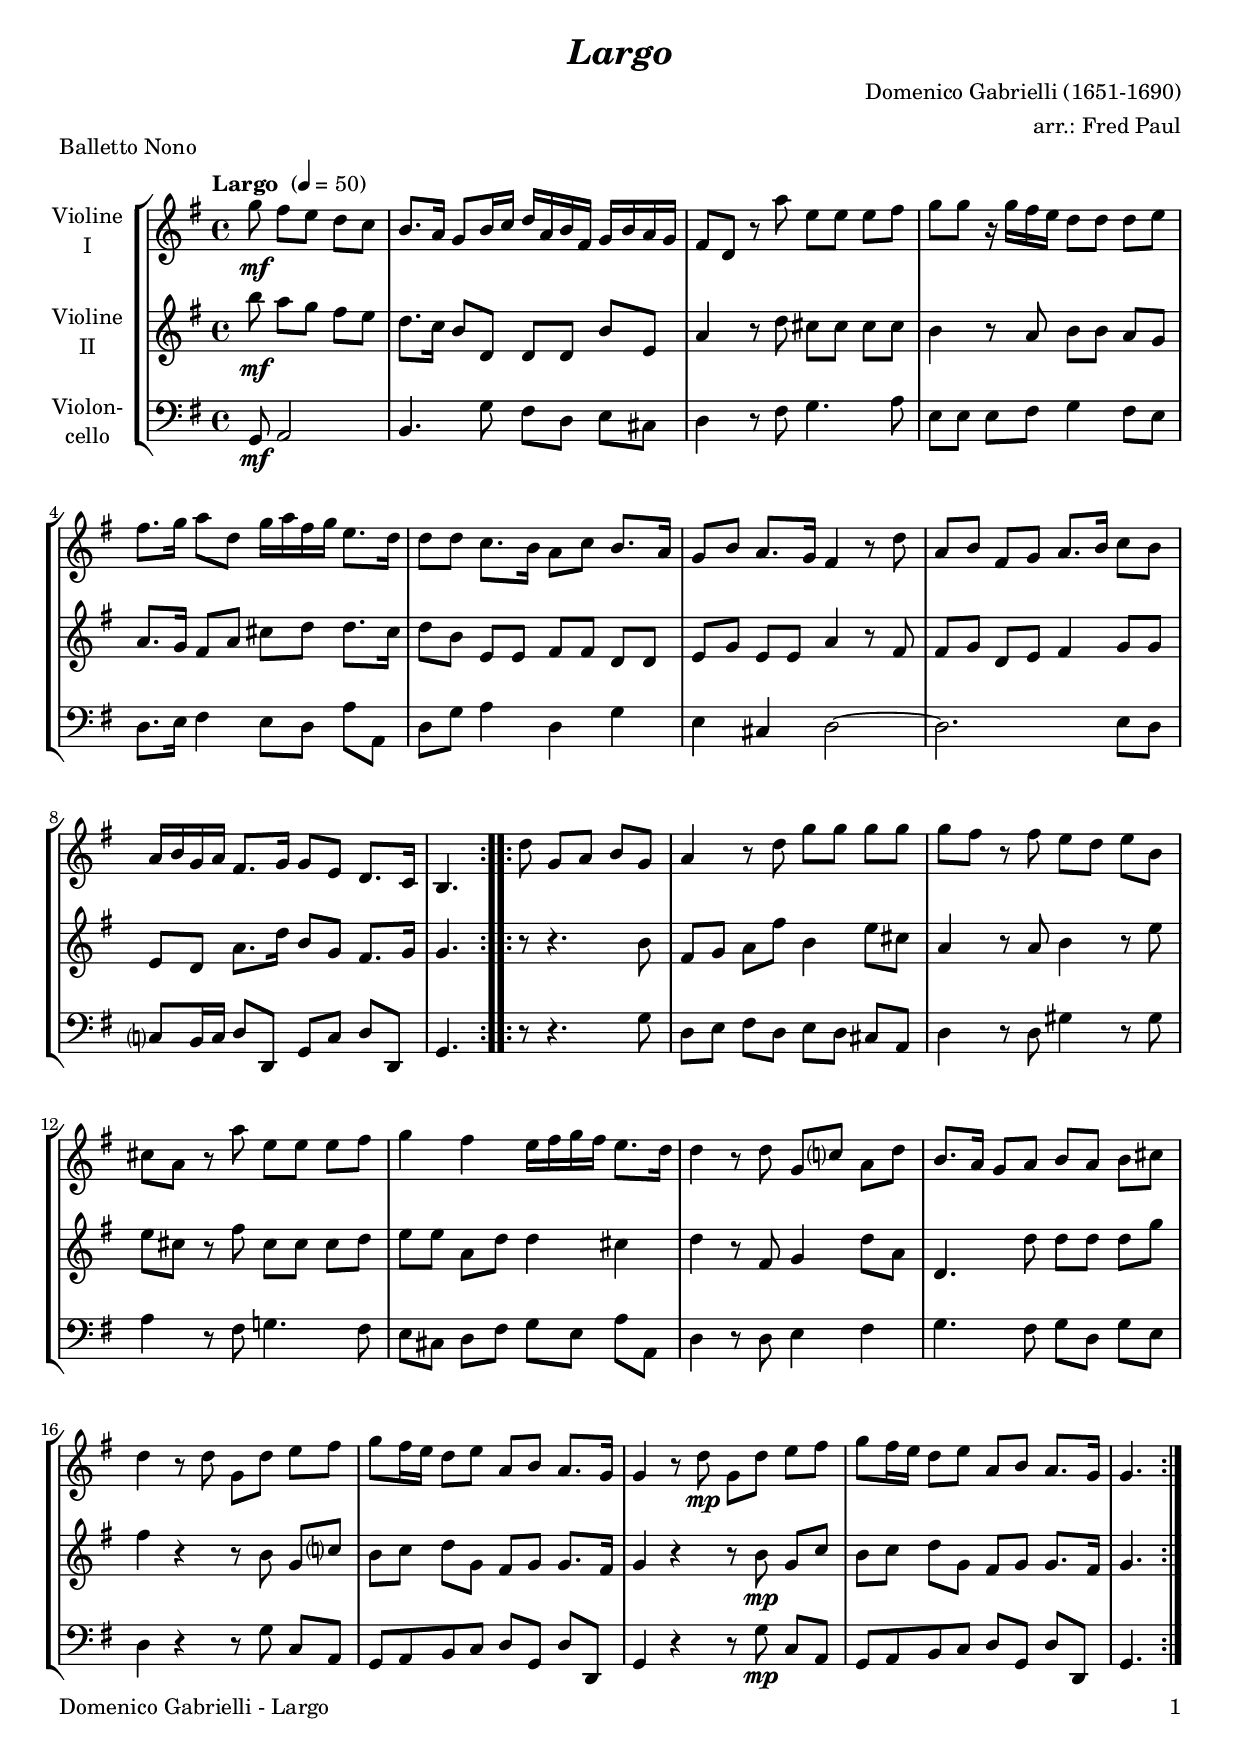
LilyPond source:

\version "2.22.0"
\include "deutsch.ly"

#(set-global-staff-size 19)

\header {
  title     = \markup \italic "Largo"
  composer  = "Domenico Gabrielli (1651-1690)"
  arranger  = "arr.: Fred Paul"
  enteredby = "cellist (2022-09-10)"
  piece     = "Balletto Nono"
}

voiceconsts = {
 \key a \major
 \time 4/4
 \clef "treble"
% \numericTimeSignature
 \compressEmptyMeasures
  % Set default beaming for all staves
  \set Timing.beamExceptions = #'()
  \set Timing.baseMoment     = #(ly:make-moment 1 4)
  \set Timing.beatStructure  = #'(1 1 1) 
 \tempo "Largo " 4=50
}

mivl = "violin"
mipz = "pizzicato strings"
miba = "cello"

va = \relative c''' {
  \voiceconsts

  \repeat volta 2 {
    \partial 8*5 a8\mf gis fis e d
    cis8. h16 a8 cis16 d e h cis gis a cis h a
    gis8 e r h'' fis fis fis  gis

    a a r16 a gis fis e8 e e fis
    gis8. a16 h8 e, a16 h gis a fis8. e16
    e8 e d8. cis16 h8 d cis8. h16
    a8 cis h8. a16 gis4 r8 e'
    h cis gis a h8. cis16 d8 cis
    h16 cis a h gis8. a16 a8 fis e8. d16
    cis4.
  }

  \repeat volta 2 {
    e'8 a, h cis a
    h4 r8 e a a a a
    a gis r gis fis e fis cis

    dis h r h' fis fis fis gis
    a4 gis fis16 gis a gis fis8. e16
    e4 r8 e a, d? h e

    cis8. h16 a8 h cis h cis dis
    e4 r8 e a, e' fis gis
    a gis16 fis e8 fis h, cis h8. a16
    a4 r8 e'\mp a, e' fis gis

    a gis16 fis e8 fis h, cis h8. a16
    \partial 4. a4.
  }
}

vb = \relative c''' {
  \voiceconsts

  \repeat volta 2 {
    \partial 8*5 cis8\mf h a gis fis
    e8. d16 cis8 e, e e cis' fis,
    h4 r8 e dis8 dis dis dis

    cis4 r8 h cis cis h a
    h8. a16 gis8 h dis e e8. dis16
    e8 cis fis, fis gis gis e e

    fis a fis fis
    h4 r8 gis
    gis a e fis gis4 a8 a
    fis e h'8. e16 cis8 a gis8. a16
    a4.
  }

  \repeat volta 2 {
    r8 r4. cis8
    gis a h gis' cis,4 fis8 dis
    h4 r8 h cis4 r8 fis

    fis dis r gis dis dis dis e
    fis fis h, e e4 dis
    e r8 gis, a4 e'8 h

    e,4. e'8 e e e a
    gis4 r r8 cis, a d?
    cis d e a, gis a a8. gis16
    a4 r r8 cis\mp a d

    cis d e a, gis a a8. gis16
    \partial 4. a4.
  }
}

vc = \relative c {
  \voiceconsts
  \clef "bass"
  
  \repeat volta 2 {
    \partial 8*5 a8\mf h2
    cis4. a'8 gis e fis dis
    e4 r8 gis a4. h8

    fis fis fis gis a4 gis8 fis
    e8. fis16 gis4 fis8 e h' h,
    e a h4 e, a

    fis dis e2~
    e2. fis8 e
    d? cis16 d e8 e, a d e e,
    a4.
  }

  \repeat volta 2 {
    r8 r4. a'8
    e fis gis e fis e dis h
    e4 r8 e ais4 r8 ais

    h4 r8 gis a!4. gis8
    fis dis e gis a fis h h,
    e4 r8 e fis4 gis

    a4. gis8 a e a fis
    e4 r r8 a d, h
    a[ h cis d] e a, e' e,
    a4 r r8 a'\mp d, h

    a[ h cis d] e a, e' e,
    \partial 4. a4.
  }
}


music = \new StaffGroup <<
      \new Staff {
        \set Staff.midiInstrument = \mivl
        \set Staff.instrumentName = \markup \center-column { "Violine" "I" }
        \transpose a g { \va }
      }
      
      \new Staff {
        \set Staff.midiInstrument = \mivl
        \set Staff.instrumentName = \markup \center-column { "Violine" "II" }
        \transpose a g { \vb }
      }
      
      \new Staff {
        \set Staff.midiInstrument = \miba
        \set Staff.instrumentName = \markup \center-column { "Violon-" "cello" }
        \transpose a g { \vc }
      }
>>

\book {
   \paper {
    print-page-number = ##t
    print-first-page-number = ##t
    ragged-last-bottom = ##f
    oddHeaderMarkup = \markup \null
    evenHeaderMarkup = \markup \null
    oddFooterMarkup = \markup {
      \fill-line {
%        \on-the-fly #print-page-number-check-first
        "Domenico Gabrielli - Largo" \fromproperty #'page:page-number-string
      }
    }
    evenFooterMarkup = \oddFooterMarkup
  } \score {
    \music
    \layout {}
  }

  \score {
    \unfoldRepeats \music

    \midi {
      \context {
        \Score
      }
    }
  }
}